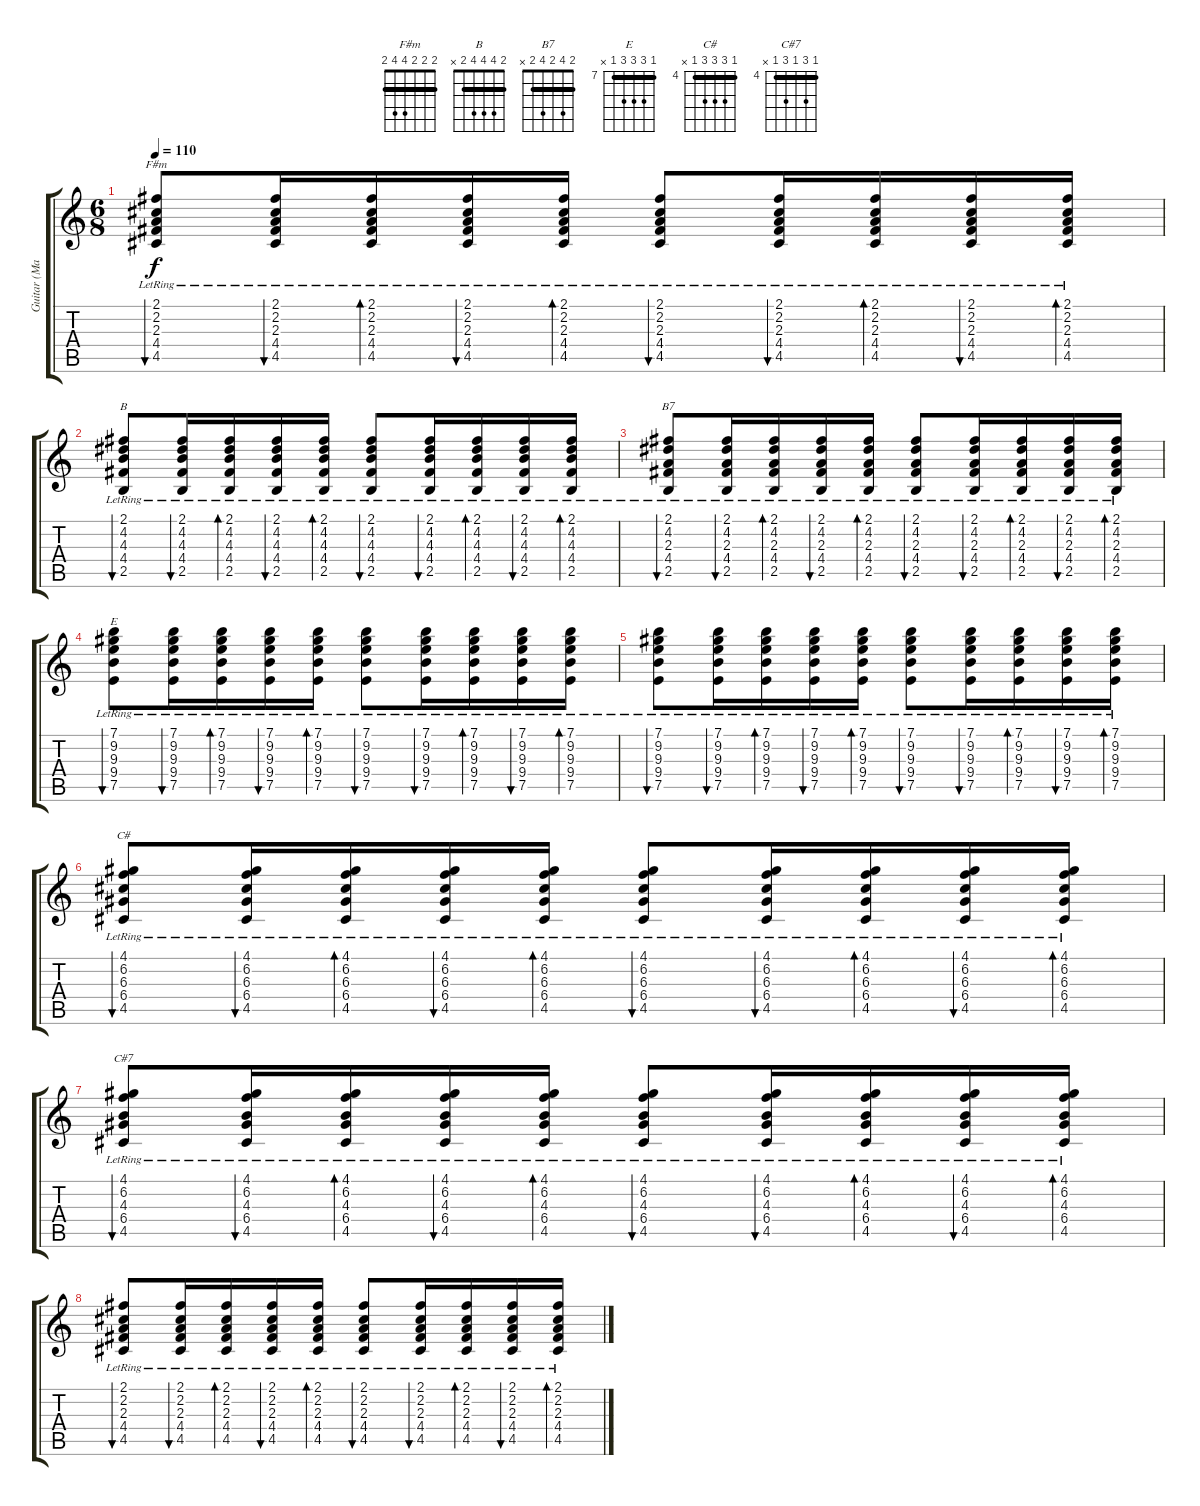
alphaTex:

\track ("Guitar (Makarevich)" "Guitar (Ma") {instrument acousticguitarsteel}
\staff {score tabs}
\tuning (E4 B3 G3 D3 A2 E2) {hide}
\chord ("F#m" 2 2 2 4 4 2) {barre 2}
\chord ("B" 2 4 4 4 2 x) {barre 2}
\chord ("B7" 2 4 2 4 2 x) {barre 2}
\chord ("E" 7 9 9 9 7 x) {firstfret 7 barre 7}
\chord ("C#" 4 6 6 6 4 x) {firstfret 4 barre 4}
\chord ("C#7" 4 6 4 6 4 x) {firstfret 4 barre 4}
\ts (6 8)
\tempo 110
\clef g2
\ks c
(2.1{lr} 2.2{lr} 2.3{lr} 4.4{lr} 4.5{lr}).8{bu 120 ch "F#m" dy f} (2.1{lr} 2.2{lr} 2.3{lr} 4.4{lr} 4.5{lr}).16{bu 120} (2.1{lr} 2.2{lr} 2.3{lr} 4.4{lr} 4.5{lr}).16{bd 120} (2.1{lr} 2.2{lr} 2.3{lr} 4.4{lr} 4.5{lr}).16{bu 120} (2.1{lr} 2.2{lr} 2.3{lr} 4.4{lr} 4.5{lr}).16{bd 120} (2.1{lr} 2.2{lr} 2.3{lr} 4.4{lr} 4.5{lr}).8{bu 120} (2.1{lr} 2.2{lr} 2.3{lr} 4.4{lr} 4.5{lr}).16{bu 120} (2.1{lr} 2.2{lr} 2.3{lr} 4.4{lr} 4.5{lr}).16{bd 120} (2.1{lr} 2.2{lr} 2.3{lr} 4.4{lr} 4.5{lr}).16{bu 120} (2.1{lr} 2.2{lr} 2.3{lr} 4.4{lr} 4.5{lr}).16{bd 120} |
(2.1{lr} 4.2{lr} 4.3{lr} 4.4{lr} 2.5{lr}).8{bu 120 ch "B"} (2.1{lr} 4.2{lr} 4.3{lr} 4.4{lr} 2.5{lr}).16{bu 120} (2.1{lr} 4.2{lr} 4.3{lr} 4.4{lr} 2.5{lr}).16{bd 120} (2.1{lr} 4.2{lr} 4.3{lr} 4.4{lr} 2.5{lr}).16{bu 120} (2.1{lr} 4.2{lr} 4.3{lr} 4.4{lr} 2.5{lr}).16{bd 120} (2.1{lr} 4.2{lr} 4.3{lr} 4.4{lr} 2.5{lr}).8{bu 120} (2.1{lr} 4.2{lr} 4.3{lr} 4.4{lr} 2.5{lr}).16{bu 120} (2.1{lr} 4.2{lr} 4.3{lr} 4.4{lr} 2.5{lr}).16{bd 120} (2.1{lr} 4.2{lr} 4.3{lr} 4.4{lr} 2.5{lr}).16{bu 120} (2.1{lr} 4.2{lr} 4.3{lr} 4.4{lr} 2.5{lr}).16{bd 120} |
(2.1{lr} 4.2{lr} 2.3{lr} 4.4{lr} 2.5{lr}).8{bu 120 ch "B7"} (2.1{lr} 4.2{lr} 2.3{lr} 4.4{lr} 2.5{lr}).16{bu 120} (2.1{lr} 4.2{lr} 2.3{lr} 4.4{lr} 2.5{lr}).16{bd 120} (2.1{lr} 4.2{lr} 2.3{lr} 4.4{lr} 2.5{lr}).16{bu 120} (2.1{lr} 4.2{lr} 2.3{lr} 4.4{lr} 2.5{lr}).16{bd 120} (2.1{lr} 4.2{lr} 2.3{lr} 4.4{lr} 2.5{lr}).8{bu 120} (2.1{lr} 4.2{lr} 2.3{lr} 4.4{lr} 2.5{lr}).16{bu 120} (2.1{lr} 4.2{lr} 2.3{lr} 4.4{lr} 2.5{lr}).16{bd 120} (2.1{lr} 4.2{lr} 2.3{lr} 4.4{lr} 2.5{lr}).16{bu 120} (2.1{lr} 4.2{lr} 2.3{lr} 4.4{lr} 2.5{lr}).16{bd 120} |
(7.1{lr} 9.2{lr} 9.3{lr} 9.4{lr} 7.5{lr}).8{bu 120 ch "E"} (7.1{lr} 9.2{lr} 9.3{lr} 9.4{lr} 7.5{lr}).16{bu 120} (7.1{lr} 9.2{lr} 9.3{lr} 9.4{lr} 7.5{lr}).16{bd 120} (7.1{lr} 9.2{lr} 9.3{lr} 9.4{lr} 7.5{lr}).16{bu 120} (7.1{lr} 9.2{lr} 9.3{lr} 9.4{lr} 7.5{lr}).16{bd 120} (7.1{lr} 9.2{lr} 9.3{lr} 9.4{lr} 7.5{lr}).8{bu 120} (7.1{lr} 9.2{lr} 9.3{lr} 9.4{lr} 7.5{lr}).16{bu 120} (7.1{lr} 9.2{lr} 9.3{lr} 9.4{lr} 7.5{lr}).16{bd 120} (7.1{lr} 9.2{lr} 9.3{lr} 9.4{lr} 7.5{lr}).16{bu 120} (7.1{lr} 9.2{lr} 9.3{lr} 9.4{lr} 7.5{lr}).16{bd 120} |
(7.1{lr} 9.2{lr} 9.3{lr} 9.4{lr} 7.5{lr}).8{bu 120} (7.1{lr} 9.2{lr} 9.3{lr} 9.4{lr} 7.5{lr}).16{bu 120} (7.1{lr} 9.2{lr} 9.3{lr} 9.4{lr} 7.5{lr}).16{bd 120} (7.1{lr} 9.2{lr} 9.3{lr} 9.4{lr} 7.5{lr}).16{bu 120} (7.1{lr} 9.2{lr} 9.3{lr} 9.4{lr} 7.5{lr}).16{bd 120} (7.1{lr} 9.2{lr} 9.3{lr} 9.4{lr} 7.5{lr}).8{bu 120} (7.1{lr} 9.2{lr} 9.3{lr} 9.4{lr} 7.5{lr}).16{bu 120} (7.1{lr} 9.2{lr} 9.3{lr} 9.4{lr} 7.5{lr}).16{bd 120} (7.1{lr} 9.2{lr} 9.3{lr} 9.4{lr} 7.5{lr}).16{bu 120} (7.1{lr} 9.2{lr} 9.3{lr} 9.4{lr} 7.5{lr}).16{bd 120} |
(4.1{lr} 6.2{lr} 6.3{lr} 6.4{lr} 4.5{lr}).8{bu 120 ch "C#"} (4.1{lr} 6.2{lr} 6.3{lr} 6.4{lr} 4.5{lr}).16{bu 120} (4.1{lr} 6.2{lr} 6.3{lr} 6.4{lr} 4.5{lr}).16{bd 120} (4.1{lr} 6.2{lr} 6.3{lr} 6.4{lr} 4.5{lr}).16{bu 120} (4.1{lr} 6.2{lr} 6.3{lr} 6.4{lr} 4.5{lr}).16{bd 120} (4.1{lr} 6.2{lr} 6.3{lr} 6.4{lr} 4.5{lr}).8{bu 120} (4.1{lr} 6.2{lr} 6.3{lr} 6.4{lr} 4.5{lr}).16{bu 120} (4.1{lr} 6.2{lr} 6.3{lr} 6.4{lr} 4.5{lr}).16{bd 120} (4.1{lr} 6.2{lr} 6.3{lr} 6.4{lr} 4.5{lr}).16{bu 120} (4.1{lr} 6.2{lr} 6.3{lr} 6.4{lr} 4.5{lr}).16{bd 120} |
(4.1{lr} 6.2{lr} 4.3{lr} 6.4{lr} 4.5{lr}).8{bu 120 ch "C#7"} (4.1{lr} 6.2{lr} 4.3{lr} 6.4{lr} 4.5{lr}).16{bu 120} (4.1{lr} 6.2{lr} 4.3{lr} 6.4{lr} 4.5{lr}).16{bd 120} (4.1{lr} 6.2{lr} 4.3{lr} 6.4{lr} 4.5{lr}).16{bu 120} (4.1{lr} 6.2{lr} 4.3{lr} 6.4{lr} 4.5{lr}).16{bd 120} (4.1{lr} 6.2{lr} 4.3{lr} 6.4{lr} 4.5{lr}).8{bu 120} (4.1{lr} 6.2{lr} 4.3{lr} 6.4{lr} 4.5{lr}).16{bu 120} (4.1{lr} 6.2{lr} 4.3{lr} 6.4{lr} 4.5{lr}).16{bd 120} (4.1{lr} 6.2{lr} 4.3{lr} 6.4{lr} 4.5{lr}).16{bu 120} (4.1{lr} 6.2{lr} 4.3{lr} 6.4{lr} 4.5{lr}).16{bd 120} |
(2.1{lr} 2.2{lr} 2.3{lr} 4.4{lr} 4.5{lr}).8{bu 120} (2.1{lr} 2.2{lr} 2.3{lr} 4.4{lr} 4.5{lr}).16{bu 120} (2.1{lr} 2.2{lr} 2.3{lr} 4.4{lr} 4.5{lr}).16{bd 120} (2.1{lr} 2.2{lr} 2.3{lr} 4.4{lr} 4.5{lr}).16{bu 120} (2.1{lr} 2.2{lr} 2.3{lr} 4.4{lr} 4.5{lr}).16{bd 120} (2.1{lr} 2.2{lr} 2.3{lr} 4.4{lr} 4.5{lr}).8{bu 120} (2.1{lr} 2.2{lr} 2.3{lr} 4.4{lr} 4.5{lr}).16{bu 120} (2.1{lr} 2.2{lr} 2.3{lr} 4.4{lr} 4.5{lr}).16{bd 120} (2.1{lr} 2.2{lr} 2.3{lr} 4.4{lr} 4.5{lr}).16{bu 120} (2.1{lr} 2.2{lr} 2.3{lr} 4.4{lr} 4.5{lr}).16{bd 120}
